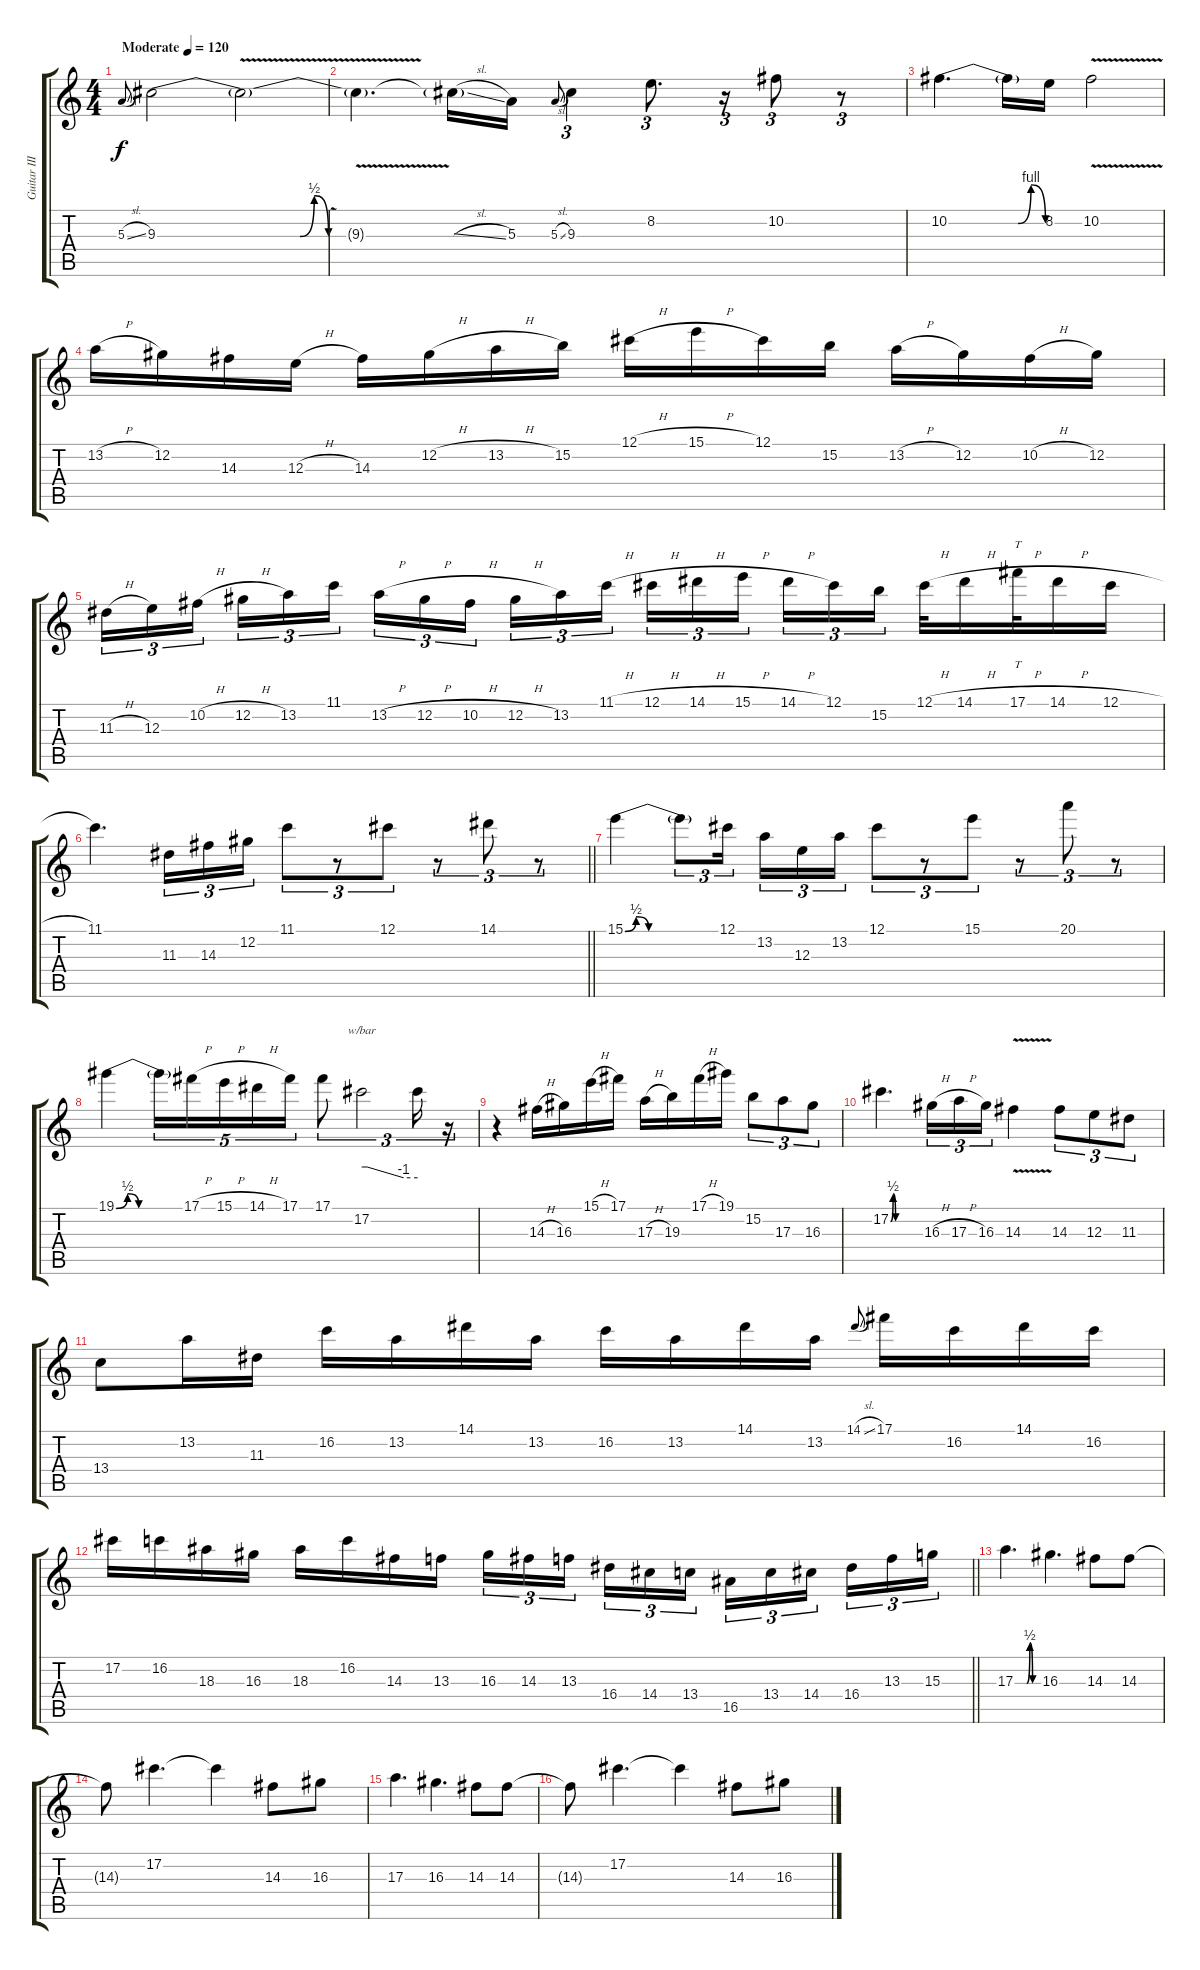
\track ("Guitar III" "Guitar III") {instrument distortionguitar}
\staff {score tabs}
\tuning (Db4 Ab3 E3 B2 Gb2 Db2) {hide}
\ts (4 4)
\tempo (120 "Moderate")
\clef g2
\ks c
5.3{sl}.8{gr onbeat dy f instrument distortionguitar} 9.3{be (custom 0 0 50 0 55 2 60 0)}.2 9.3{v t}.2 |
9.3{t}.4{d} 9.3{sl t}.16 5.3.16 5.3{sl}.8{gr onbeat} 9.3.4{tu (3 2)} 8.2.8{d tu (3 2)} r.16{tu (3 2)} 10.2.8{tu (3 2)} r.8{tu (3 2)} |
10.2{be (custom 0 0 43 0 51 4 60 0)}.4{d} 10.2{t}.16 8.2.16 10.2{v}.2 |
13.2{h}.16 12.2.16 14.3.16 12.3{h}.16 14.3.16 12.2{h}.16 13.2{h}.16 15.2.16 12.1{h}.16 15.1{h}.16 12.1.16 15.2.16 13.2{h}.16 12.2.16 10.2{h}.16 12.2.16 |
11.3{h}.16{tu (3 2)} 12.3.16{tu (3 2)} 10.2{h}.16{tu (3 2) beam splitsecondary} 12.2{h}.16{tu (3 2)} 13.2.16{tu (3 2)} 11.1.16{tu (3 2)} 13.2{h}.16{tu (3 2)} 12.2{h}.16{tu (3 2)} 10.2{h}.16{tu (3 2) beam splitsecondary} 12.2{h}.16{tu (3 2)} 13.2.16{tu (3 2)} 11.1{h}.16{tu (3 2)} 12.1{h}.16{tu (3 2)} 14.1{h}.16{tu (3 2)} 15.1{h}.16{tu (3 2) beam splitsecondary} 14.1{h}.16{tu (3 2)} 12.1.16{tu (3 2)} 15.2.16{tu (3 2)} 12.1{h}.32 14.1{h}.16 17.1{h}.32{tt} 14.1{h}.16 12.1{h}.16 |
\barLineRight lightlight
11.1.4{d} 11.3.16{tu (3 2)} 14.3.16{tu (3 2)} 12.2.16{tu (3 2)} 11.1.8{tu (3 2)} r.8{tu (3 2)} 12.1.8{tu (3 2)} r.8{tu (3 2)} 14.1.8{tu (3 2)} r.8{tu (3 2)} |
15.1{be (custom 0 0 7 2 15 0 60 0)}.4 15.1{t}.8{tu (3 2)} 12.1.16{tu (3 2) beam splitsecondary} 13.2.16{tu (3 2)} 12.3.16{tu (3 2)} 13.2.16{tu (3 2)} 12.1.8{tu (3 2)} r.8{tu (3 2)} 15.1.8{tu (3 2)} r.8{tu (3 2)} 20.1.8{tu (3 2)} r.8{tu (3 2)} |
19.1{be (custom 0 0 10 2 20 0 60 0)}.4 19.1{t}.16{tu (5 4)} 17.1{h}.16{tu (5 4)} 15.1{h}.16{tu (5 4)} 14.1{h}.16{tu (5 4)} 17.1.16{tu (5 4)} 17.1.8{tu (3 2)} 17.2.2{tu (3 2) tbe (custom default 0 0 6 0 45 -4 60 -4)} 17.2{t}.16{tu (3 2)} r.16{tu (3 2)} |
r.4 14.3{h}.16 16.3.16 15.1{h}.16 17.1.16 17.3{h}.16 19.3.16 17.1{h}.16 19.1.16 15.2.8{tu (3 2)} 17.3.8{tu (3 2)} 16.3.8{tu (3 2)} |
17.2{be (custom 0 0 5 2 10 0 60 0)}.4{d} 16.3{h}.16{tu (3 2)} 17.3{h}.16{tu (3 2)} 16.3.16{tu (3 2)} 14.3{v}.4 14.3.8{tu (3 2)} 12.3.8{tu (3 2)} 11.3.8{tu (3 2)} |
13.4.8 13.2.16 11.3.16 16.2.16 13.2.16 14.1.16 13.2.16 16.2.16 13.2.16 14.1.16 13.2.16 14.1{sl}.8{gr onbeat} 17.1.16 16.2.16 14.1.16 16.2.16 |
\barLineRight lightlight
17.2.16 16.2.16 18.3.16 16.3.16 18.3.16 16.2.16 14.3.16 13.3.16 16.3.16{tu (3 2) balance 6} 14.3.16{tu (3 2)} 13.3.16{tu (3 2) beam splitsecondary} 16.4.16{tu (3 2)} 14.4.16{tu (3 2)} 13.4.16{tu (3 2)} 16.5.16{tu (3 2)} 13.4.16{tu (3 2)} 14.4.16{tu (3 2) beam splitsecondary} 16.4.16{tu (3 2)} 13.3.16{tu (3 2)} 15.3.16{tu (3 2)} |
17.3{be (custom 0 0 30 0 38 2 45 0 60 0)}.4{d} 16.3.4{d} 14.3.8 14.3.8 |
14.3{t}.8 17.2.4{d} 17.2{t}.4 14.3.8 16.3.8 |
17.3.4{d} 16.3.4{d} 14.3.8 14.3.8 |
14.3{t}.8 17.2.4{d} 17.2{t}.4 14.3.8 16.3.8
